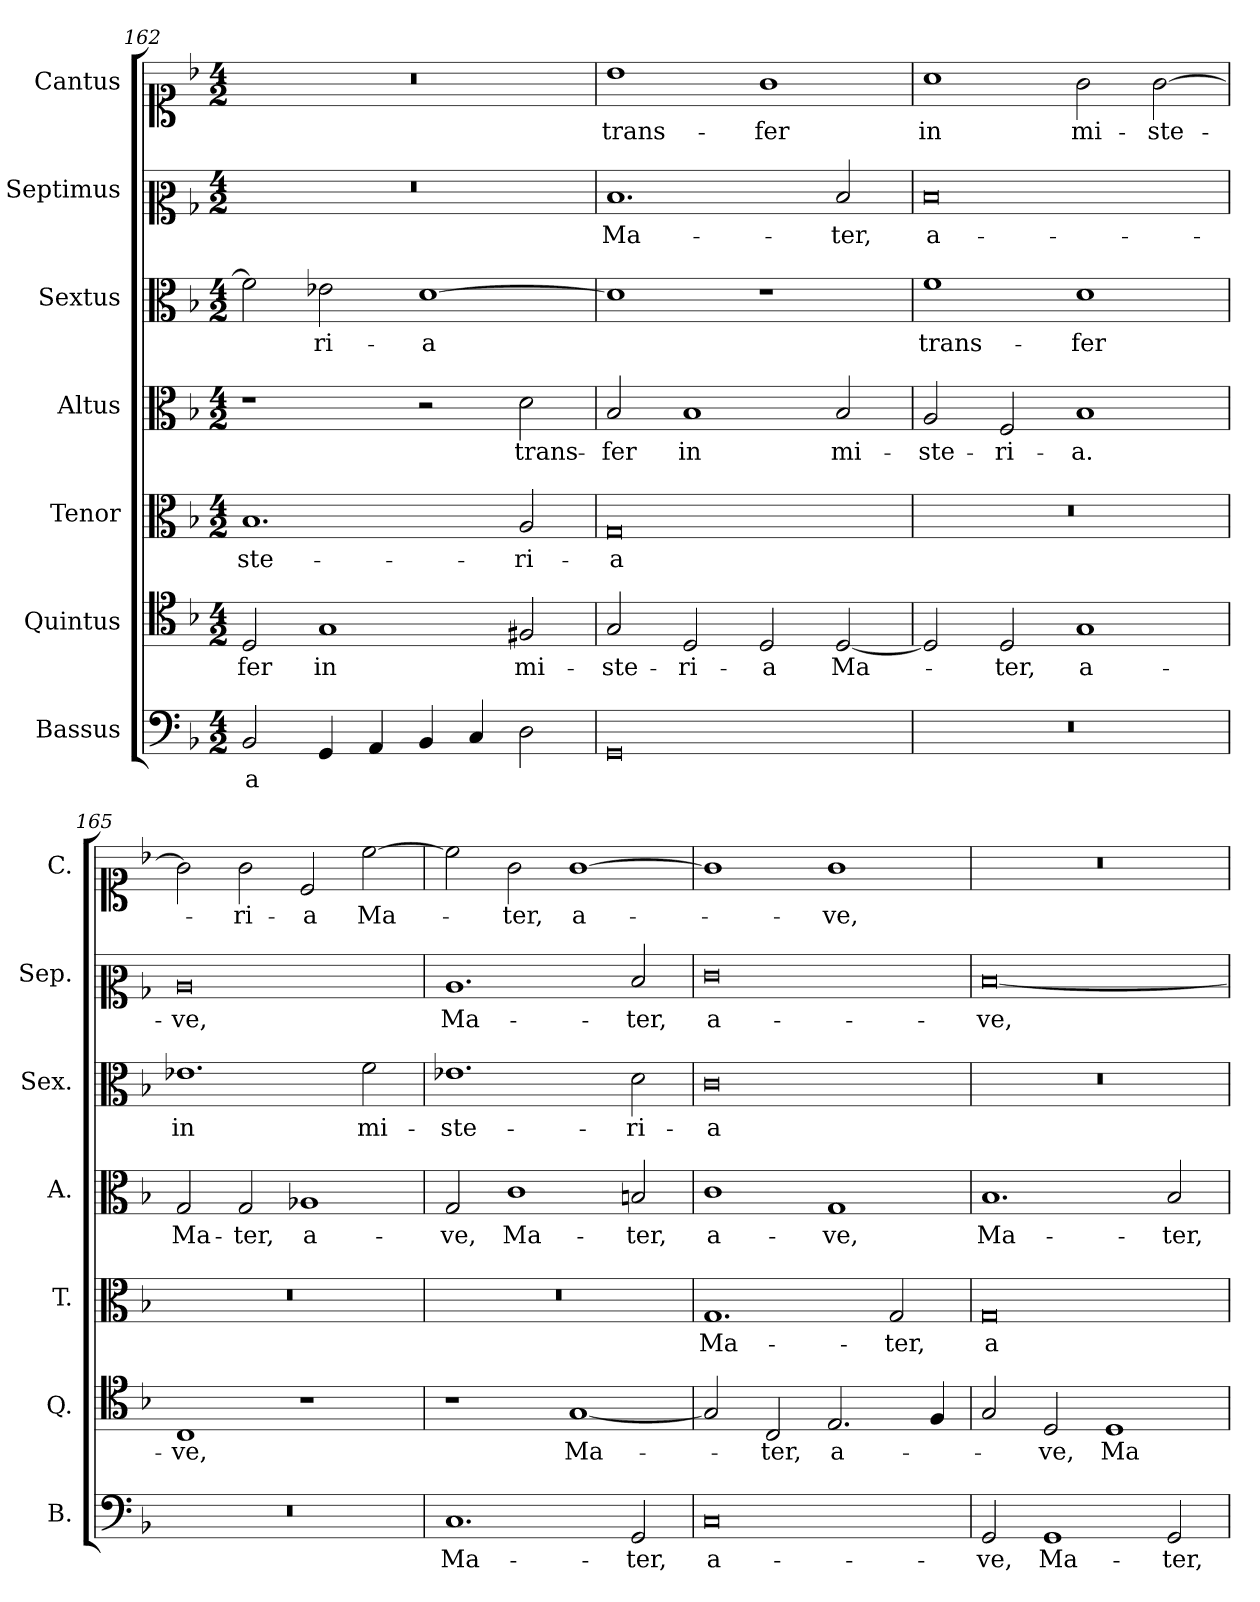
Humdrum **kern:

**kern	**text	**kern	**text	**kern	**text	**kern	**text	**kern	**text	**kern	**text	**kern	**text
*part7	*part7	*part6	*part6	*part5	*part5	*part4	*part4	*part3	*part3	*part2	*part2	*part1	*part1
*staff7	*staff7	*staff6	*staff6	*staff5	*staff5	*staff4	*staff4	*staff3	*staff3	*staff2	*staff2	*staff1	*staff1
*I"Bassus	*	*I"Quintus	*	*I"Tenor	*	*I"Altus	*	*I"Sextus	*	*I"Septimus	*	*I"Cantus	*
*I'B.	*	*I'Q.	*	*I'T.	*	*I'A.	*	*I'Sex.	*	*I'Sep.	*	*I'C.	*
*clefF4	*	*clefC4	*	*clefC3	*	*clefC3	*	*clefC3	*	*clefC2	*	*clefC1	*
*k[b-]	*	*k[b-]	*	*k[b-]	*	*k[b-]	*	*k[b-]	*	*k[b-]	*	*k[b-]	*
*F:	*	*F:	*	*F:	*	*F:	*	*F:	*	*F:	*	*F:	*
*M4/2	*	*M4/2	*	*M4/2	*	*M4/2	*	*M4/2	*	*M4/2	*	*M4/2	*
=162	=162	=162	=162	=162	=162	=162	=162	=162	=162	=162	=162	=162	=162
2BB-/	-a	2D/	-fer	1.B-	-ste-	1r	.	2f\]	.	0r	.	0r	.
4GG/	.	1G	in	.	.	.	.	2e-X\	-ri-	.	.	.	.
4AA/	.	.	.	.	.	.	.	.	.	.	.	.	.
4BB-/	.	.	.	.	.	2r	.	[1d	-a	.	.	.	.
4C/	.	.	.	.	.	.	.	.	.	.	.	.	.
2D\	.	2F#X/	mi-	2A/	-ri-	2d\	trans-	.	.	.	.	.	.
=163	=163	=163	=163	=163	=163	=163	=163	=163	=163	=163	=163	=163	=163
0GG	.	2G/	-ste-	0G	-a	2B-/	-fer	1d]	.	1.d	Ma-	1b-	trans-
.	.	2D/	-ri-	.	.	1B-	in	.	.	.	.	.	.
.	.	2D/	-a	.	.	.	.	1r	.	.	.	1g	-fer
.	.	[2D/	Ma-	.	.	2B-/	mi-	.	.	2d/	-ter,	.	.
=164	=164	=164	=164	=164	=164	=164	=164	=164	=164	=164	=164	=164	=164
0r	.	2D/]	.	0r	.	2A/	-ste-	1f	trans-	0d	a-	1a	in
.	.	2D/	-ter,	.	.	2F/	-ri-	.	.	.	.	.	.
.	.	1G	a-	.	.	1B-	-a.	1d	-fer	.	.	2g\	mi-
.	.	.	.	.	.	.	.	.	.	.	.	[2g\	-ste-
=165	=165	=165	=165	=165	=165	=165	=165	=165	=165	=165	=165	=165	=165
0r	.	1C	-ve,	0r	.	2G/	Ma-	1.e-X	in	0c	-ve,	2g\]	.
.	.	.	.	.	.	2G/	-ter,	.	.	.	.	2g\	-ri-
.	.	1r	.	.	.	1A-X	a-	.	.	.	.	2c/	-a
.	.	.	.	.	.	.	.	2f\	mi-	.	.	[2cc\	Ma-
=166	=166	=166	=166	=166	=166	=166	=166	=166	=166	=166	=166	=166	=166
1.C	Ma-	1r	.	0r	.	2G/	-ve,	1.e-X	-ste-	1.c	Ma-	2cc\]	.
.	.	.	.	.	.	1c	Ma-	.	.	.	.	2g\	-ter,
.	.	[1G	Ma-	.	.	.	.	.	.	.	.	[1g	a-
2GG/	-ter,	.	.	.	.	2Bn/	-ter,	2d\	-ri-	2d/	-ter,	.	.
=167	=167	=167	=167	=167	=167	=167	=167	=167	=167	=167	=167	=167	=167
0C	a-	2G/]	.	1.G	Ma-	1c	a-	0c	-a	0e	a-	1g]	.
.	.	2C/	-ter,	.	.	.	.	.	.	.	.	.	.
.	.	2.E/	a-	.	.	1G	-ve,	.	.	.	.	1g	-ve,
.	.	.	.	2G/	-ter,	.	.	.	.	.	.	.	.
.	.	4F/	.	.	.	.	.	.	.	.	.	.	.
!!LO:PB:g=z
=168	=168	=168	=168	=168	=168	=168	=168	=168	=168	=168	=168	=168	=168
2GG/	-ve,	2G/	.	0G	a-	1.B-	Ma-	0r	.	[0d	-ve,	0r	.
1GG	Ma-	2D/	-ve,	.	.	.	.	.	.	.	.	.	.
.	.	1D	Ma-	.	.	.	.	.	.	.	.	.	.
2GG/	-ter,	.	.	.	.	2B-/	-ter,	.	.	.	.	.	.
=	=	=	=	=	=	=	=	=	=	=	=	=	=
*-	*-	*-	*-	*-	*-	*-	*-	*-	*-	*-	*-	*-	*-
